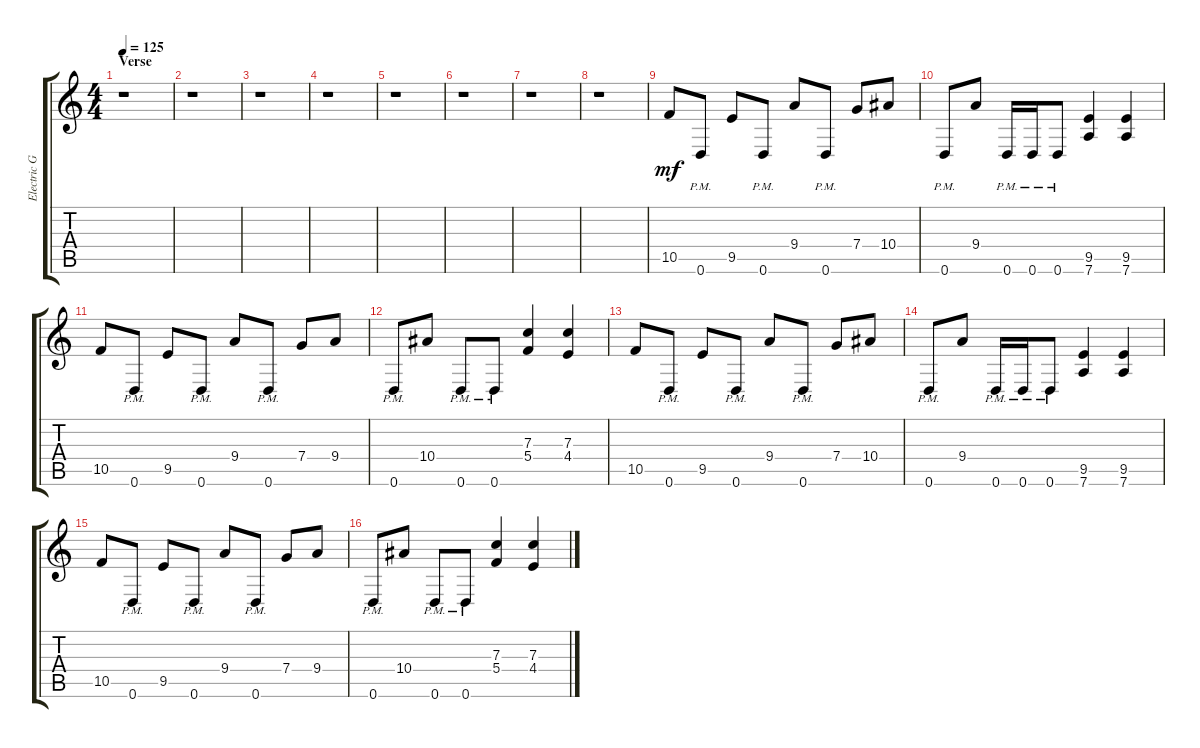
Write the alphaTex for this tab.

\track ("Electric Guitar" "Electric G") {instrument distortionguitar}
\staff {score tabs}
\tuning (D4 A3 F3 C3 G2 D2) {hide}
\ts (4 4)
\section ("" "Verse")
\tempo 125
\clef g2
\ks c
r.1{dy mf} |
r.1 |
r.1 |
r.1 |
r.1 |
r.1 |
r.1 |
r.1 |
10.5.8 0.6{pm}.8 9.5.8 0.6{pm}.8 9.4.8 0.6{pm}.8 7.4.8 10.4.8 |
0.6{pm}.8 9.4.8 0.6{pm}.16 0.6{pm}.16 0.6{pm}.8 (9.5 7.6).4 (9.5 7.6).4 |
10.5.8 0.6{pm}.8 9.5.8 0.6{pm}.8 9.4.8 0.6{pm}.8 7.4.8 9.4.8 |
0.6{pm}.8 10.4.8 0.6{pm}.8 0.6{pm}.8 (7.3 5.4).4 (7.3 4.4).4 |
10.5.8 0.6{pm}.8 9.5.8 0.6{pm}.8 9.4.8 0.6{pm}.8 7.4.8 10.4.8 |
0.6{pm}.8 9.4.8 0.6{pm}.16 0.6{pm}.16 0.6{pm}.8 (9.5 7.6).4 (9.5 7.6).4 |
10.5.8 0.6{pm}.8 9.5.8 0.6{pm}.8 9.4.8 0.6{pm}.8 7.4.8 9.4.8 |
0.6{pm}.8 10.4.8 0.6{pm}.8 0.6{pm}.8 (7.3 5.4).4 (7.3 4.4).4
